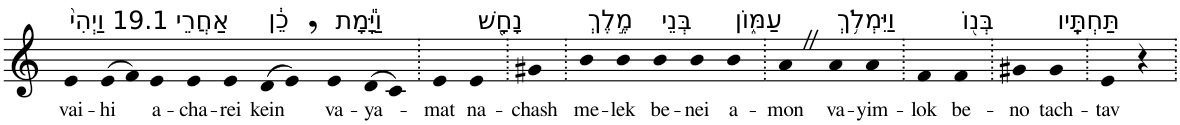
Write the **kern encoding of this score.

**kern	**text
*part1	*part1
*staff1	*staff1
*I"Piano	*
*I'Pno	*
*clefG2	*
*k[]	*
=1	=1
!LO:TX:a:t=19.1 וַיְהִי֙	!
!	!LO:LY:b
4e	vai-
!	!LO:LY:b
(>8e	-hi
8f)	.
!LO:TX:a:t=אַחֲרֵי	!
!	!LO:LY:b
4e	a-
!	!LO:LY:b
4e	-cha-
!	!LO:LY:b
4e	-rei
!LO:TX:a:t=כֵ֔ן	!
!	!LO:LY:b
(>8d	kein
8e,)	.
!LO:TX:a:t=וַיָּ֕מָת	!
!	!LO:LY:b
4e	va-
!	!LO:LY:b
(>8d	-ya-
8c)	.
=2.	=2.
!	!LO:LY:b
4e	-mat
!LO:TX:a:t=נָחָ֖שׁ	!
!	!LO:LY:b
4e	na-
=3.	=3.
!	!LO:LY:b
4g#X	-chash
=4.	=4.
!LO:TX:a:t=מֶ֣לֶךְ	!
!	!LO:LY:b
4b	me-
!	!LO:LY:b
4b	-lek
!LO:TX:a:t=בְּנֵי	!
!	!LO:LY:b
4b	be-
!	!LO:LY:b
4b	-nei
!LO:TX:a:t=עַמּ֑וֹן	!
!	!LO:LY:b
4b	a-
=5.	=5.
!	!LO:LY:b
4aZ	-mon
!LO:TX:a:t=וַיִּמְלֹ֥ךְ	!
!	!LO:LY:b
4a	va-
!	!LO:LY:b
4a	-yim-
=6.	=6.
!	!LO:LY:b
4f	-lok
!LO:TX:a:t=בְּנ֖וֹ	!
!	!LO:LY:b
4f	be-
=7.	=7.
!	!LO:LY:b
4g#X	-no
!LO:TX:a:t=תַּחְתָּֽיו	!
!	!LO:LY:b
4g#	tach-
=8.	=8.
!	!LO:LY:b
4e	-tav
4r	.
=.	=.
*-	*-
